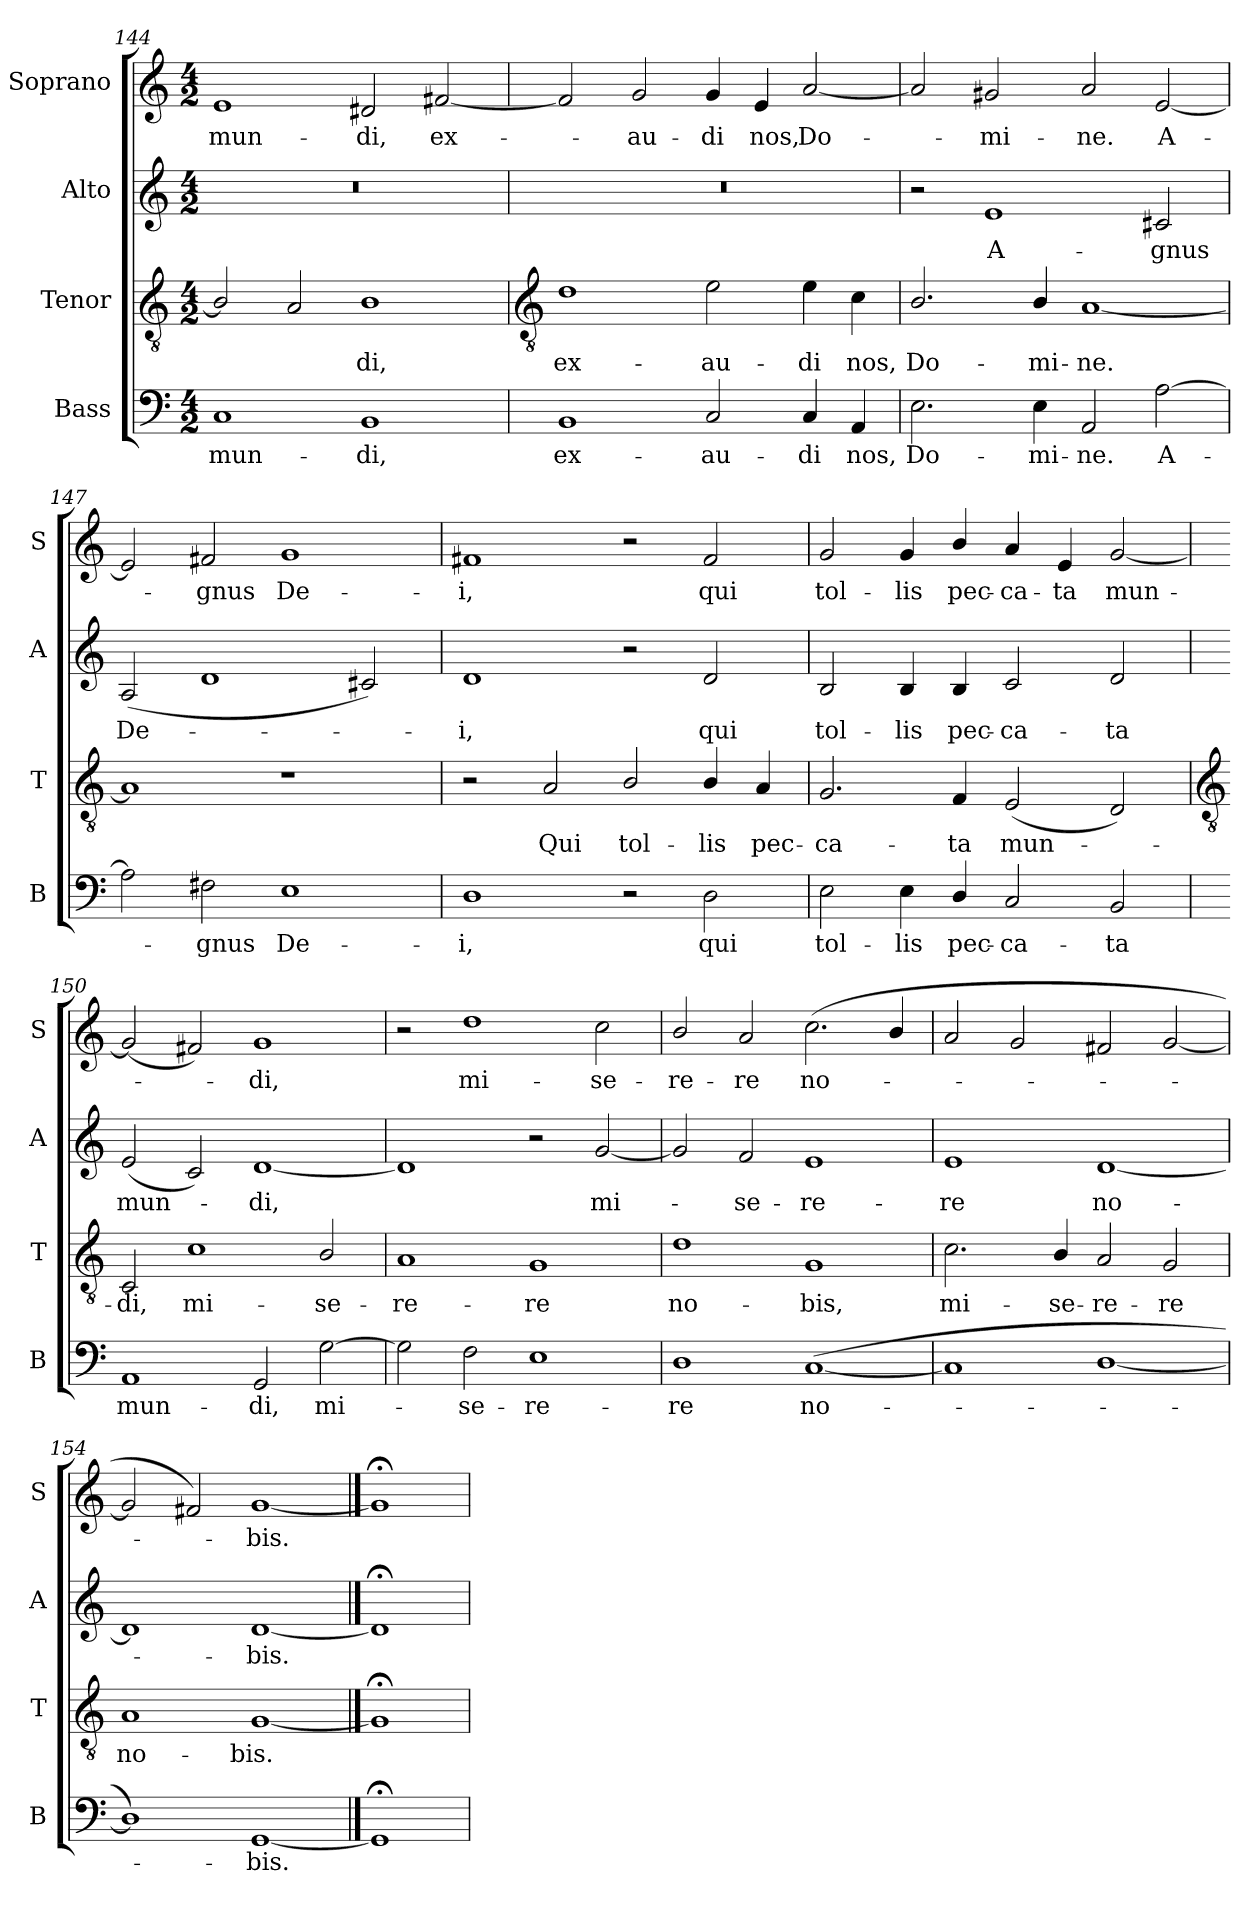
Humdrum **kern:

**kern	**text	**kern	**text	**kern	**text	**kern	**text
*part4	*part4	*part3	*part3	*part2	*part2	*part1	*part1
*staff4	*staff4	*staff3	*staff3	*staff2	*staff2	*staff1	*staff1
*I"Bass	*	*I"Tenor	*	*I"Alto	*	*I"Soprano	*
*I'B	*	*I'T	*	*I'A	*	*I'S	*
*clefF4	*	*clefGv2	*	*clefG2	*	*clefG2	*
*k[]	*	*k[]	*	*k[]	*	*k[]	*
*C:	*	*C:	*	*C:	*	*C:	*
*M4/2	*	*M4/2	*	*M4/2	*	*M4/2	*
=144	=144	=144	=144	=144	=144	=144	=144
!	!LO:LY:b	!	!	!	!	!	!LO:LY:b
1C	mun-	2B/]	.	0r	.	1e	mun-
.	.	2A	.	.	.	.	.
!	!LO:LY:b	!	!LO:LY:b	!	!	!	!LO:LY:b
1BB	-di,	1B	di,	.	.	2d#X	-di,
!	!	!	!	!	!	!	!LO:LY:b
.	.	.	.	.	.	[2f#X	ex-
!!LO:LB:g=z
=145	=145	=145	=145	=145	=145	=145	=145
*	*	*clefGv2	*	*	*	*	*
!	!LO:LY:b	!	!LO:LY:b	!	!	!	!
1BB	ex-	1d	ex-	0r	.	2f#]	.
!	!	!	!	!	!	!	!LO:LY:b
.	.	.	.	.	.	2g	au-
!	!LO:LY:b	!	!LO:LY:b	!	!	!	!LO:LY:b
2C	-au-	2e	-au-	.	.	4g	-di
!	!	!	!	!	!	!	!LO:LY:b
.	.	.	.	.	.	4e	nos,
!	!LO:LY:b	!	!LO:LY:b	!	!	!	!LO:LY:b
4C	-di	4e	-di	.	.	[2a	Do-
!	!LO:LY:b	!	!LO:LY:b	!	!	!	!
4AA	nos,	4c	nos,	.	.	.	.
=146	=146	=146	=146	=146	=146	=146	=146
!	!LO:LY:b	!	!LO:LY:b	!	!	!	!
2.E	Do-	2.B/	Do-	2r	.	2a]	.
!	!	!	!	!	!LO:LY:b	!	!LO:LY:b
.	.	.	.	1e	A-	2g#X	mi-
!	!LO:LY:b	!	!LO:LY:b	!	!	!	!
4E	-mi-	4B/	-mi-	.	.	.	.
!	!LO:LY:b	!	!LO:LY:b	!	!	!	!LO:LY:b
2AA	-ne.	[1A	-ne.	.	.	2a	-ne.
!	!LO:LY:b	!	!	!	!LO:LY:b	!	!LO:LY:b
[2A	A-	.	.	2c#X	-gnus	[2e	A-
=147	=147	=147	=147	=147	=147	=147	=147
!	!	!	!	!	!LO:LY:b	!	!
2A]	.	1A]	.	(<2A	De-	2e]	.
!	!LO:LY:b	!	!	!	!	!	!LO:LY:b
2F#X	gnus	.	.	1d	.	2f#X	gnus
!	!LO:LY:b	!	!	!	!	!	!LO:LY:b
1E	De-	1r	.	.	.	1g	De-
.	.	.	.	2c#X)	.	.	.
=148	=148	=148	=148	=148	=148	=148	=148
!	!LO:LY:b	!	!	!	!LO:LY:b	!	!LO:LY:b
1D	-i,	2r	.	1d	i,	1f#X	-i,
!	!	!	!LO:LY:b	!	!	!	!
.	.	2A	Qui	.	.	.	.
!	!	!	!LO:LY:b	!	!	!	!
2r	.	2B/	tol-	2r	.	2r	.
!	!LO:LY:b	!	!LO:LY:b	!	!LO:LY:b	!	!LO:LY:b
2D	qui	4B/	-lis	2d	qui	2f#	qui
!	!	!	!LO:LY:b	!	!	!	!
.	.	4A	pec-	.	.	.	.
=149	=149	=149	=149	=149	=149	=149	=149
!	!LO:LY:b	!	!LO:LY:b	!	!LO:LY:b	!	!LO:LY:b
2E	tol-	2.G	-ca-	2B	tol-	2g	tol-
!	!LO:LY:b	!	!	!	!LO:LY:b	!	!LO:LY:b
4E	-lis	.	.	4B	-lis	4g	-lis
!	!LO:LY:b	!	!LO:LY:b	!	!LO:LY:b	!	!LO:LY:b
4D/	pec-	4F	-ta	4B	pec-	4b/	pec-
!	!LO:LY:b	!	!LO:LY:b	!	!LO:LY:b	!	!LO:LY:b
2C	-ca-	(<2E	mun-	2c	-ca-	4a	-ca-
!	!	!	!	!	!	!	!LO:LY:b
.	.	.	.	.	.	4e	-ta
!	!LO:LY:b	!	!	!	!LO:LY:b	!	!LO:LY:b
2BB	-ta	2D)	.	2d	-ta	[2g	mun-
!!LO:LB:g=z
=150	=150	=150	=150	=150	=150	=150	=150
*	*	*clefGv2	*	*	*	*	*
!	!LO:LY:b	!	!LO:LY:b	!	!LO:LY:b	!	!
1AA	mun-	2C	di,	(<2e	mun-	(<2g]	.
!	!	!	!LO:LY:b	!	!	!	!
.	.	1c	mi-	2c)	.	2f#X)	.
!	!LO:LY:b	!	!	!	!LO:LY:b	!	!LO:LY:b
2GG	-di,	.	.	[1d	di,	1g	di,
!	!LO:LY:b	!	!LO:LY:b	!	!	!	!
[2G	mi-	2B/	-se-	.	.	.	.
=151	=151	=151	=151	=151	=151	=151	=151
!	!	!	!LO:LY:b	!	!	!	!
2G]	.	1A	-re-	1d]	.	2r	.
!	!LO:LY:b	!	!	!	!	!	!LO:LY:b
2F	se-	.	.	.	.	1dd	mi-
!	!LO:LY:b	!	!LO:LY:b	!	!	!	!
1E	-re-	1G	-re	2r	.	.	.
!	!	!	!	!	!LO:LY:b	!	!LO:LY:b
.	.	.	.	[2g	mi-	2cc	-se-
=152	=152	=152	=152	=152	=152	=152	=152
!	!LO:LY:b	!	!LO:LY:b	!	!	!	!LO:LY:b
1D	-re	1d	no-	2g]	.	2b/	-re-
!	!	!	!	!	!LO:LY:b	!	!LO:LY:b
.	.	.	.	2f	se-	2a	-re
!	!LO:LY:b	!	!LO:LY:b	!	!LO:LY:b	!	!LO:LY:b
(<[1C	no-	1G	-bis,	1e	-re-	(<2.cc	no-
.	.	.	.	.	.	4b/	.
=153	=153	=153	=153	=153	=153	=153	=153
!	!	!	!LO:LY:b	!	!LO:LY:b	!	!
1C]	.	2.c	mi-	1e	-re	2a	.
.	.	.	.	.	.	2g	.
!	!	!	!LO:LY:b	!	!	!	!
.	.	4B/	-se-	.	.	.	.
!	!	!	!LO:LY:b	!	!LO:LY:b	!	!
[1D/	.	2A	-re-	[1d	no-	2f#X	.
!	!	!	!LO:LY:b	!	!	!	!
.	.	2G	-re	.	.	[2g	.
=154	=154	=154	=154	=154	=154	=154	=154
!	!	!	!LO:LY:b	!	!	!	!
1D])	.	1A	no-	1d]	.	2g]	.
.	.	.	.	.	.	2f#X)	.
!	!LO:LY:b	!	!LO:LY:b	!	!LO:LY:b	!	!LO:LY:b
[1GG	bis.	[1G	-bis.	[1d	bis.	[1g	bis.
==155	==155	==155	==155	==155	==155	==155	==155
1GG;<]	.	1G;<]	.	1d;<]	.	1g;<]	.
=	=	=	=	=	=	=	=
*-	*-	*-	*-	*-	*-	*-	*-
